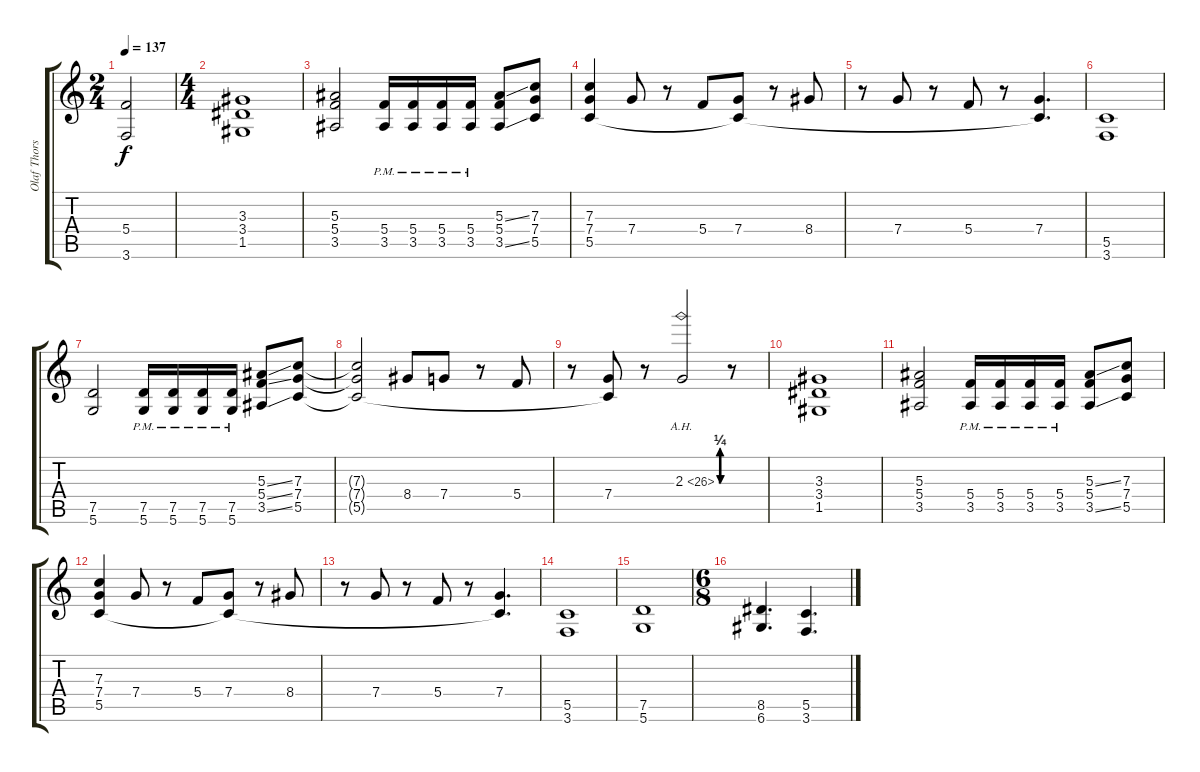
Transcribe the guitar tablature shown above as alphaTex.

\track ("Olaf Thorsen" "Olaf Thors") {instrument overdrivenguitar}
\staff {score tabs}
\tuning (D4 A3 F3 C3 G2 D2) {hide}
\ts (2 4)
\tempo 137
\clef g2
\ks c
(5.4{t} 3.6{t}).2{dy f} |
\ts (4 4)
(3.3 3.4 1.5).1 |
(5.3 5.4 3.5).2 (5.4{pm} 3.5{pm}).16 (5.4{pm} 3.5{pm}).16 (5.4{pm} 3.5{pm}).16 (5.4{pm} 3.5{pm}).16 (5.3{ss} 5.4 3.5{ss}).8 (7.3 7.4 5.5).8 |
(7.3 7.4 5.5).4 7.4.8 r.8 5.4.8 (7.4 5.5{t}).8 r.8 8.4.8 |
r.8 7.4.8 r.8 5.4.8 r.8 (7.4 5.5{t}).4{d} |
(5.5 3.6).1 |
(7.5 5.6).2 (7.5{pm} 5.6{pm}).16 (7.5{pm} 5.6{pm}).16 (7.5{pm} 5.6{pm}).16 (7.5{pm} 5.6{pm}).16 (5.3{ss} 5.4{ss} 3.5{ss}).8 (7.3 7.4 5.5).8 |
(7.3{t} 7.4{t} 5.5{t}).2 8.4.8 7.4.8 r.8 5.4.8 |
r.8 (7.4 5.5{t}).8 r.8 2.3{be (custom 0 0 5 1 10 0 15 1 22 0 30 0 60 0) ah 24}.2 r.8 |
(3.3 3.4 1.5).1 |
(5.3 5.4 3.5).2 (5.4{pm} 3.5{pm}).16 (5.4{pm} 3.5{pm}).16 (5.4{pm} 3.5{pm}).16 (5.4{pm} 3.5{pm}).16 (5.3{ss} 5.4 3.5{ss}).8 (7.3 7.4 5.5).8 |
(7.3 7.4 5.5).4 7.4.8 r.8 5.4.8 (7.4 5.5{t}).8 r.8 8.4.8 |
r.8 7.4.8 r.8 5.4.8 r.8 (7.4 5.5{t}).4{d} |
(5.5 3.6).1 |
(7.5 5.6).1 |
\ts (6 8)
(8.5 6.6).4{d} (5.5 3.6).4{d}
